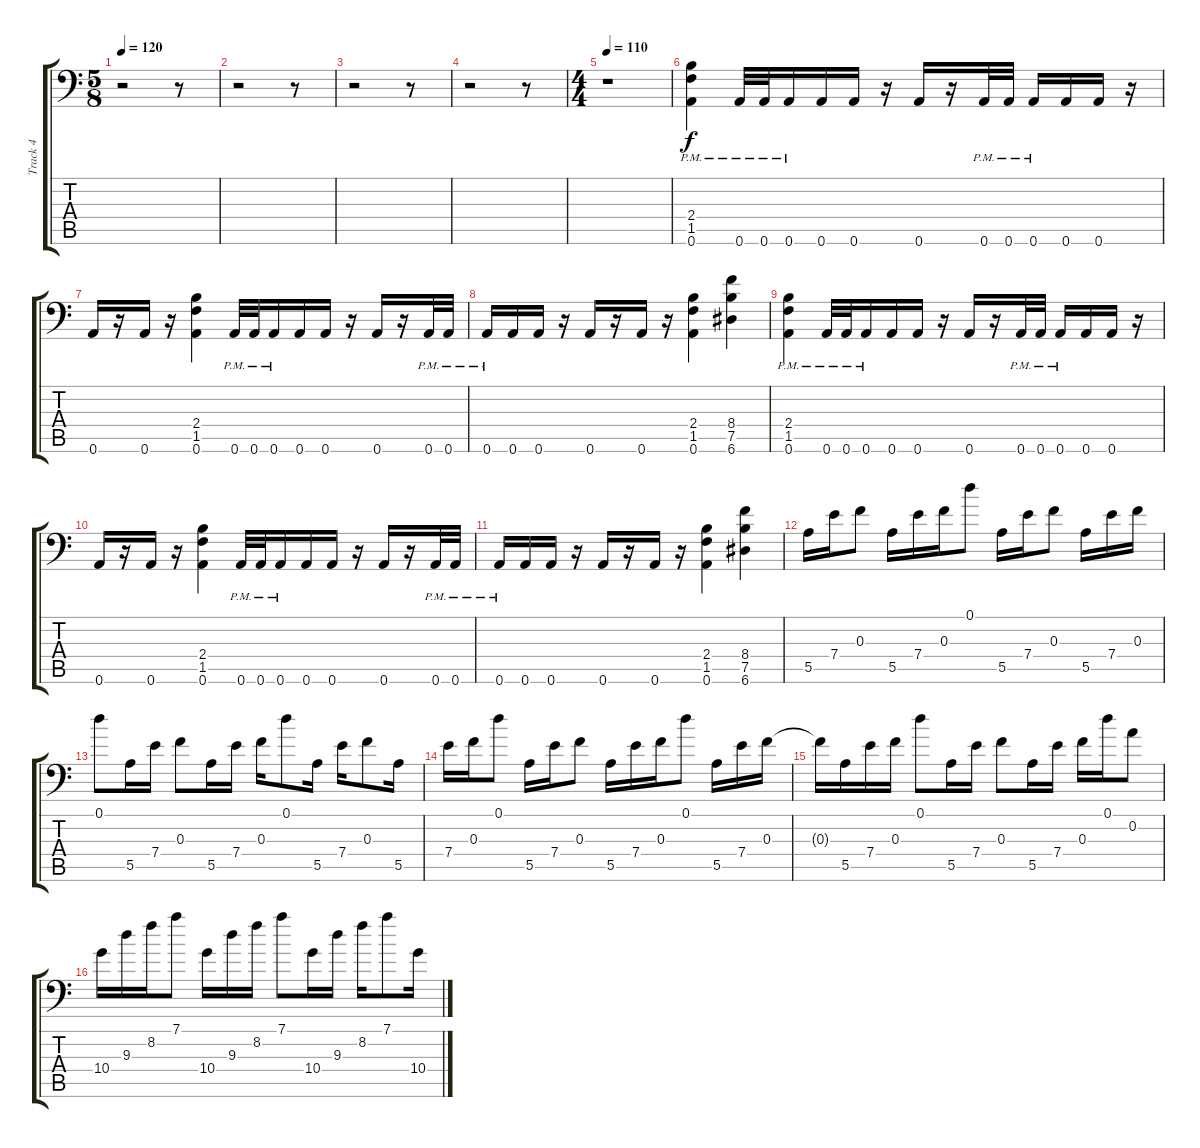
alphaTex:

\track ("Track 4" "Track 4") {instrument distortionguitar}
\staff {score tabs}
\tuning (D4 A3 F3 A2 E2 A1) {hide}
\ts (5 8)
\tempo 120
\clef f4
\ks c
r.2{dy f} r.8 |
r.2 r.8 |
r.2 r.8 |
r.2 r.8 |
\ts (4 4)
\tempo 110
r.1 |
(2.4{pm} 1.5{pm} 0.6{pm}).4 0.6{pm}.32 0.6{pm}.32 0.6{pm}.16 0.6.16 0.6.16 r.16 0.6.16 r.16 0.6{pm}.32 0.6{pm}.32 0.6{pm}.16 0.6.16 0.6.16 r.16 |
0.6.16 r.16 0.6.16 r.16 (2.4 1.5 0.6).4 0.6{pm}.32 0.6{pm}.32 0.6{pm}.16 0.6.16 0.6.16 r.16 0.6.16 r.16 0.6{pm}.32 0.6{pm}.32 |
0.6{pm}.16 0.6.16 0.6.16 r.16 0.6.16 r.16 0.6.16 r.16 (2.4 1.5 0.6).4 (8.4 7.5 6.6).4 |
(2.4{pm} 1.5{pm} 0.6{pm}).4 0.6{pm}.32 0.6{pm}.32 0.6{pm}.16 0.6.16 0.6.16 r.16 0.6.16 r.16 0.6{pm}.32 0.6{pm}.32 0.6{pm}.16 0.6.16 0.6.16 r.16 |
0.6.16 r.16 0.6.16 r.16 (2.4 1.5 0.6).4 0.6{pm}.32 0.6{pm}.32 0.6{pm}.16 0.6.16 0.6.16 r.16 0.6.16 r.16 0.6{pm}.32 0.6{pm}.32 |
0.6{pm}.16 0.6.16 0.6.16 r.16 0.6.16 r.16 0.6.16 r.16 (2.4 1.5 0.6).4 (8.4 7.5 6.6).4 |
5.5.16 7.4.16 0.3.8 5.5.16 7.4.16 0.3.16 0.1.8 5.5.16 7.4.16 0.3.8 5.5.16 7.4.16 0.3.16 |
0.1.8 5.5.16 7.4.16 0.3.8 5.5.16 7.4.16 0.3.16 0.1.8 5.5.16 7.4.16 0.3.8 5.5.16 |
7.4.16 0.3.16 0.1.8 5.5.16 7.4.16 0.3.8 5.5.16 7.4.16 0.3.16 0.1.8 5.5.16 7.4.16 0.3.16 |
0.3{t}.16 5.5.16 7.4.16 0.3.16 0.1.8 5.5.16 7.4.16 0.3.8 5.5.16 7.4.16 0.3.16 0.1.16 0.2.8 |
10.4.16 9.3.16 8.2.16 7.1.8 10.4.16 9.3.16 8.2.16 7.1.8 10.4.16 9.3.16 8.2.16 7.1.8 10.4.16
